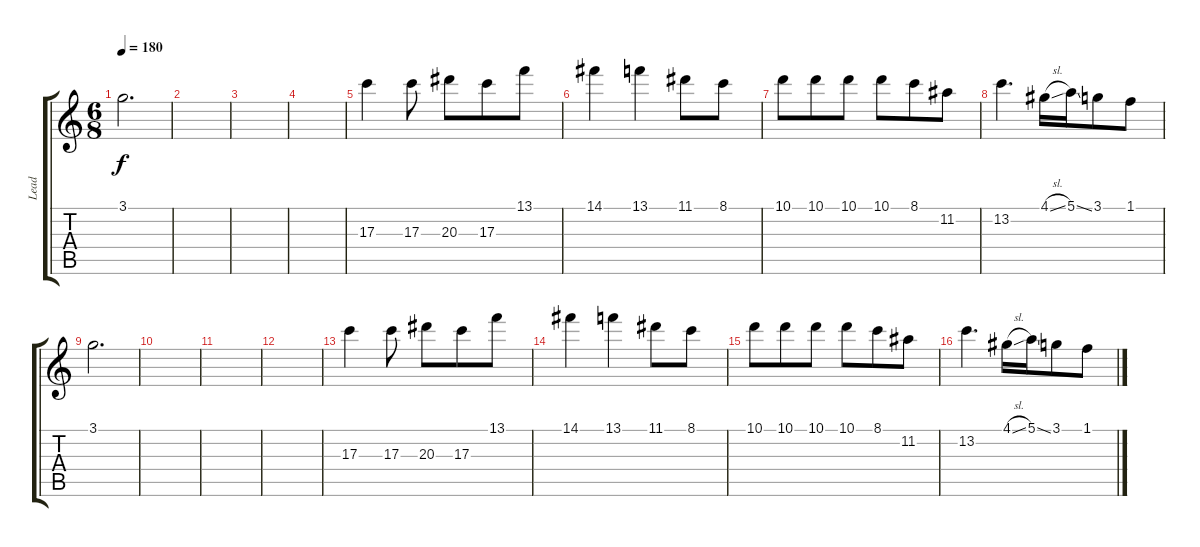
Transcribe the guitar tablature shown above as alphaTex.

\track ("Lead" "Lead") {instrument distortionguitar}
\staff {score tabs}
\tuning (E4 B3 G3 D3 A2 E2) {hide}
\ts (6 8)
\tempo 180
\clef g2
\ks c
3.1.2{d dy f} |
|
|
|
17.3.4 17.3.8 20.3.8 17.3.8 13.1.8 |
14.1.4 13.1.4 11.1.8 8.1.8 |
10.1.8 10.1.8 10.1.8 10.1.8 8.1.8 11.2.8 |
13.2.4{d} 4.1{sl}.16 5.1{ss}.16 3.1.8 1.1.8 |
3.1.2{d} |
|
|
|
17.3.4 17.3.8 20.3.8 17.3.8 13.1.8 |
14.1.4 13.1.4 11.1.8 8.1.8 |
10.1.8 10.1.8 10.1.8 10.1.8 8.1.8 11.2.8 |
13.2.4{d} 4.1{sl}.16 5.1{ss}.16 3.1.8 1.1.8
